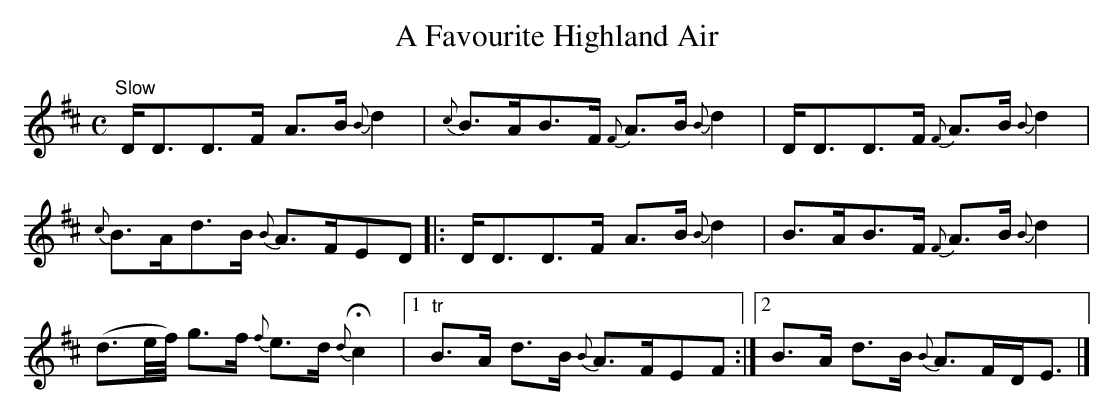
X:1
T:A Favourite Highland Air
M:C
K:D
"Slow"\
D<DD>F A>B{B}d2| {c}B>AB>F {F}A>B{B}d2|\
D<DD>F {F}A>B{B}d2| {c}B>Ad>B {B}A>FED|:\
D<DD>F A>B{B}d2| B>AB>F {F}A>B{B}d2|\
(d3/e//f//) g>f {f}e>d{d}Hc2\
|1 "tr"B>A d>B {B}A>FEF :|2 B>A d>B {B}A>FD<E|]
